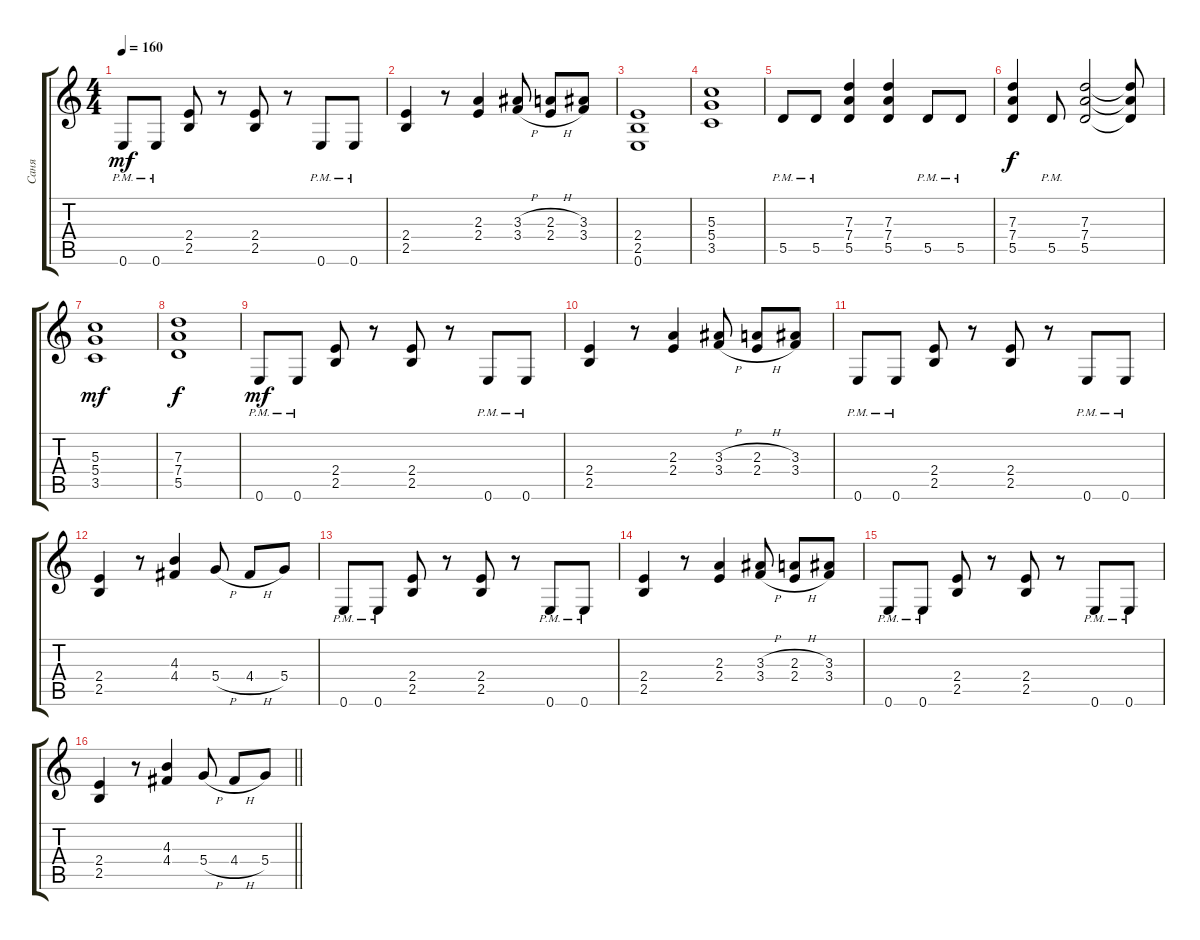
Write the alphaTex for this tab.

\track ("Саня" "Саня") {instrument distortionguitar}
\staff {score tabs}
\tuning (E4 B3 G3 D3 A2 E2) {hide}
\ts (4 4)
\tempo 160
\clef g2
\ks c
0.6{pm}.8{dy mf} 0.6{pm}.8 (2.4 2.5).8 r.8 (2.4 2.5).8 r.8 0.6{pm}.8 0.6{pm}.8 |
(2.4 2.5).4 r.8 (2.3 2.4).4 (3.3{h} 3.4{h}).8 (2.3{h} 2.4{h}).8 (3.3 3.4).8 |
(2.4 2.5 0.6).1 |
(5.3 5.4 3.5).1 |
5.5{pm}.8 5.5{pm}.8 (7.3 7.4 5.5).4 (7.3 7.4 5.5).4 5.5{pm}.8 5.5{pm}.8 |
(7.3 7.4 5.5).4{dy f} 5.5{pm}.8 (7.3 7.4 5.5).2 (7.3{t} 7.4{t} 5.5{t}).8 |
(5.3 5.4 3.5).1{dy mf} |
(7.3 7.4 5.5).1{dy f} |
0.6{pm}.8{dy mf} 0.6{pm}.8 (2.4 2.5).8 r.8 (2.4 2.5).8 r.8 0.6{pm}.8 0.6{pm}.8 |
(2.4 2.5).4 r.8 (2.3 2.4).4 (3.3{h} 3.4{h}).8 (2.3{h} 2.4{h}).8 (3.3 3.4).8 |
0.6{pm}.8 0.6{pm}.8 (2.4 2.5).8 r.8 (2.4 2.5).8 r.8 0.6{pm}.8 0.6{pm}.8 |
(2.4 2.5).4 r.8 (4.3 4.4).4 5.4{h}.8 4.4{h}.8 5.4.8 |
0.6{pm}.8 0.6{pm}.8 (2.4 2.5).8 r.8 (2.4 2.5).8 r.8 0.6{pm}.8 0.6{pm}.8 |
(2.4 2.5).4 r.8 (2.3 2.4).4 (3.3{h} 3.4{h}).8 (2.3{h} 2.4{h}).8 (3.3 3.4).8 |
0.6{pm}.8 0.6{pm}.8 (2.4 2.5).8 r.8 (2.4 2.5).8 r.8 0.6{pm}.8 0.6{pm}.8 |
\barLineRight lightlight
(2.4 2.5).4 r.8 (4.3 4.4).4 5.4{h}.8 4.4{h}.8 5.4.8
